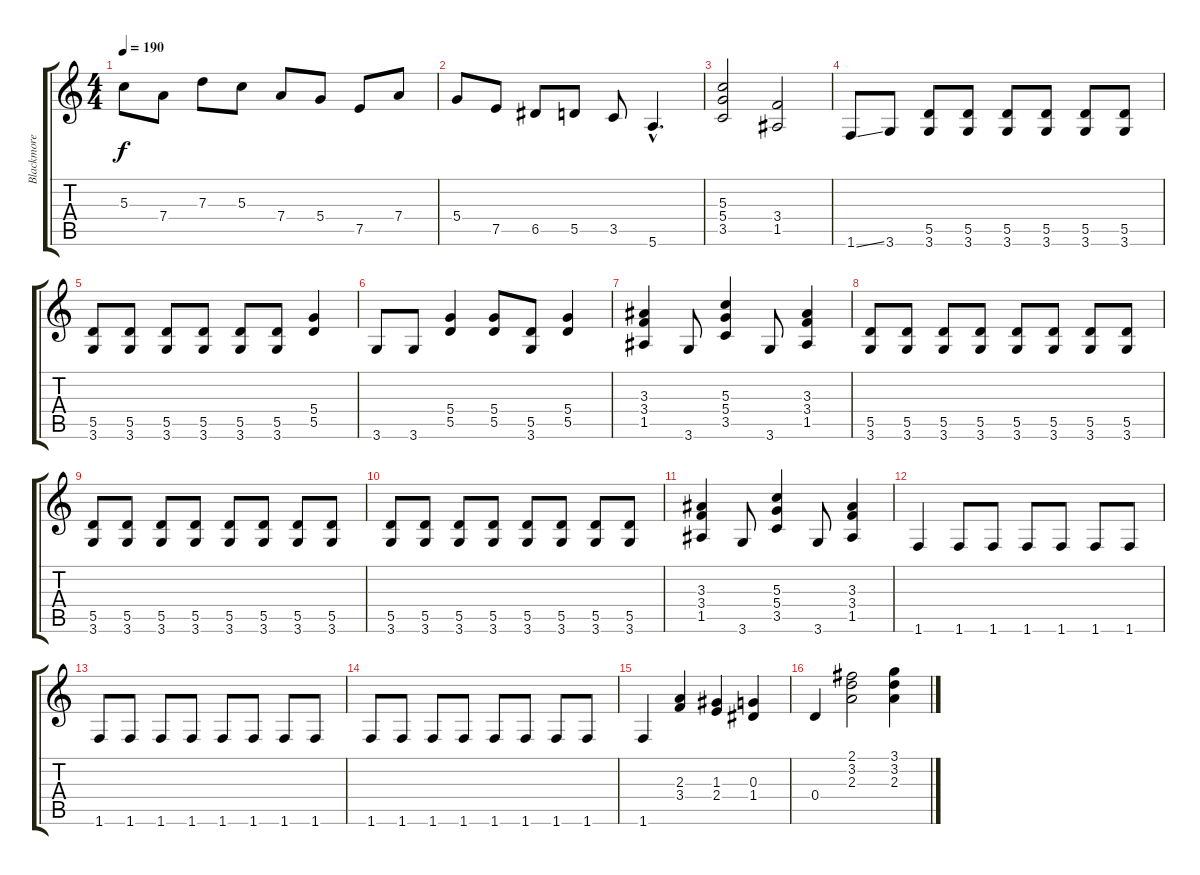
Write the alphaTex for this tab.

\track ("Blackmore" "Blackmore") {instrument overdrivenguitar}
\staff {score tabs}
\tuning (E4 B3 G3 D3 A2 E2) {hide}
\ts (4 4)
\tempo 190
\clef g2
\ks c
5.3.8{dy f} 7.4.8 7.3.8 5.3.8 7.4.8 5.4.8 7.5.8 7.4.8 |
5.4.8 7.5.8 6.5.8 5.5.8 3.5.8 5.6{hac}.4{d} |
(5.3 5.4 3.5).2 (3.4 1.5).2 |
1.6{ss}.8 3.6.8 (5.5 3.6).8 (5.5 3.6).8 (5.5 3.6).8 (5.5 3.6).8 (5.5 3.6).8 (5.5 3.6).8 |
(5.5 3.6).8 (5.5 3.6).8 (5.5 3.6).8 (5.5 3.6).8 (5.5 3.6).8 (5.5 3.6).8 (5.4 5.5).4 |
3.6.8 3.6.8 (5.4 5.5).4 (5.4 5.5).8 (5.5 3.6).8 (5.4 5.5).4 |
(3.3 3.4 1.5).4 3.6.8 (5.3 5.4 3.5).4 3.6.8 (3.3 3.4 1.5).4 |
(5.5 3.6).8 (5.5 3.6).8 (5.5 3.6).8 (5.5 3.6).8 (5.5 3.6).8 (5.5 3.6).8 (5.5 3.6).8 (5.5 3.6).8 |
(5.5 3.6).8 (5.5 3.6).8 (5.5 3.6).8 (5.5 3.6).8 (5.5 3.6).8 (5.5 3.6).8 (5.5 3.6).8 (5.5 3.6).8 |
(5.5 3.6).8 (5.5 3.6).8 (5.5 3.6).8 (5.5 3.6).8 (5.5 3.6).8 (5.5 3.6).8 (5.5 3.6).8 (5.5 3.6).8 |
(3.3 3.4 1.5).4 3.6.8 (5.3 5.4 3.5).4 3.6.8 (3.3 3.4 1.5).4 |
1.6.4 1.6.8 1.6.8 1.6.8 1.6.8 1.6.8 1.6.8 |
1.6.8 1.6.8 1.6.8 1.6.8 1.6.8 1.6.8 1.6.8 1.6.8 |
1.6.8 1.6.8 1.6.8 1.6.8 1.6.8 1.6.8 1.6.8 1.6.8 |
1.6.4 (2.3 3.4).4 (1.3 2.4).4 (0.3 1.4).4 |
0.4.4 (2.1 3.2 2.3).2 (3.1 3.2 2.3).4
